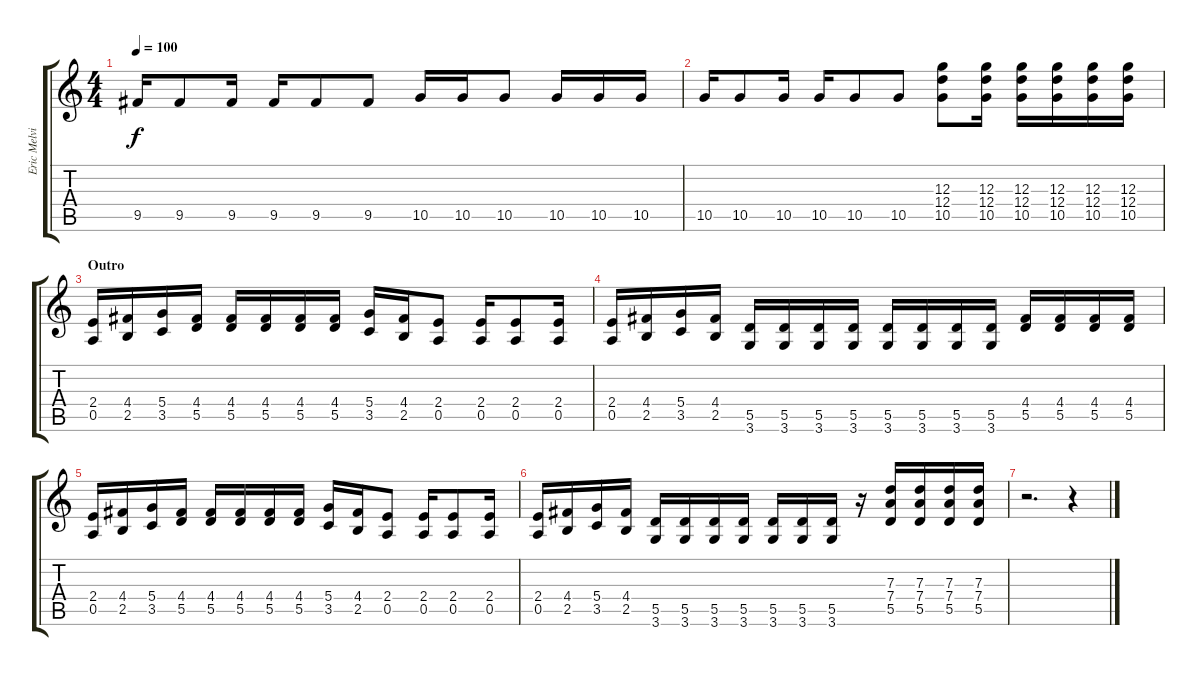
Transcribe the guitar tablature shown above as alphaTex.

\track ("Eric Melvin" "Eric Melvi") {instrument overdrivenguitar}
\staff {score tabs}
\tuning (E4 B3 G3 D3 A2 E2) {hide}
\ts (4 4)
\tempo 100
\clef g2
\ks c
9.5.16{dy f} 9.5.8 9.5.16 9.5.16 9.5.8 9.5.8 10.5.16 10.5.16 10.5.8 10.5.16 10.5.16 10.5.16 |
10.5.16 10.5.8 10.5.16 10.5.16 10.5.8 10.5.8 (12.3 12.4 10.5).8 (12.3 12.4 10.5).16 (12.3 12.4 10.5).16 (12.3 12.4 10.5).16 (12.3 12.4 10.5).16 (12.3 12.4 10.5).16 |
\section ("" "Outro")
(2.4 0.5).16{instrument electricguitarmuted} (4.4 2.5).16 (5.4 3.5).16 (4.4 5.5).16 (4.4 5.5).16 (4.4 5.5).16 (4.4 5.5).16 (4.4 5.5).16 (5.4 3.5).16 (4.4 2.5).16 (2.4 0.5).8 (2.4 0.5).16 (2.4 0.5).8 (2.4 0.5).16 |
(2.4 0.5).16 (4.4 2.5).16 (5.4 3.5).16 (4.4 2.5).16 (5.5 3.6).16 (5.5 3.6).16 (5.5 3.6).16 (5.5 3.6).16 (5.5 3.6).16 (5.5 3.6).16 (5.5 3.6).16 (5.5 3.6).16 (4.4 5.5).16 (4.4 5.5).16 (4.4 5.5).16 (4.4 5.5).16 |
(2.4 0.5).16{instrument electricguitarmuted} (4.4 2.5).16 (5.4 3.5).16 (4.4 5.5).16 (4.4 5.5).16 (4.4 5.5).16 (4.4 5.5).16 (4.4 5.5).16 (5.4 3.5).16 (4.4 2.5).16 (2.4 0.5).8 (2.4 0.5).16 (2.4 0.5).8 (2.4 0.5).16 |
(2.4 0.5).16 (4.4 2.5).16 (5.4 3.5).16 (4.4 2.5).16 (5.5 3.6).16 (5.5 3.6).16 (5.5 3.6).16 (5.5 3.6).16 (5.5 3.6).16 (5.5 3.6).16 (5.5 3.6).16 r.16 (7.3 7.4 5.5).16{instrument overdrivenguitar} (7.3 7.4 5.5).16 (7.3 7.4 5.5).16 (7.3 7.4 5.5).16 |
r.2{d} r.4
